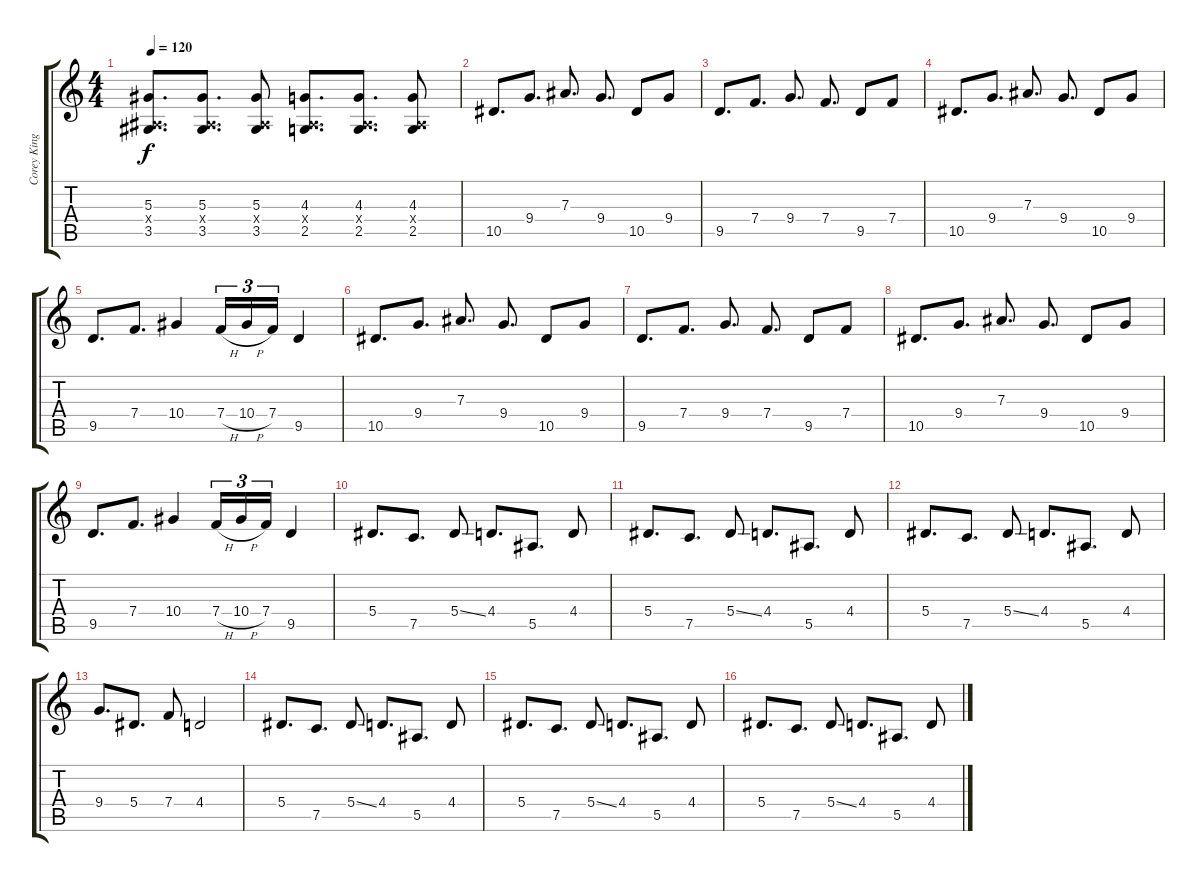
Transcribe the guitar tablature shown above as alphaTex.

\track ("Corey King Beaulieu" "Corey King") {instrument overdrivenguitar}
\staff {score tabs}
\tuning (C4 G3 Eb3 Bb2 F2 C2) {hide}
\ts (4 4)
\tempo 120
\clef g2
\ks c
(5.3 0.4{x} 3.5).8{d dy f} (5.3 0.4{x} 3.5).8{d} (5.3 0.4{x} 3.5).8 (4.3 0.4{x} 2.5).8{d} (4.3 0.4{x} 2.5).8{d} (4.3 0.4{x} 2.5).8 |
10.5.8{d beam Up} 9.4.8{d beam Up} 7.3.8{d} 9.4.8{d} 10.5.8 9.4.8 |
9.5.8{d} 7.4.8{d} 9.4.8{d} 7.4.8{d} 9.5.8 7.4.8 |
10.5.8{d} 9.4.8{d} 7.3.8{d} 9.4.8{d} 10.5.8 9.4.8 |
9.5.8{d} 7.4.8{d} 10.4.4 7.4{h}.16{tu (3 2)} 10.4{h}.16{tu (3 2)} 7.4.16{tu (3 2)} 9.5.4 |
10.5.8{d beam Up} 9.4.8{d beam Up} 7.3.8{d} 9.4.8{d} 10.5.8 9.4.8 |
9.5.8{d} 7.4.8{d} 9.4.8{d} 7.4.8{d} 9.5.8 7.4.8 |
10.5.8{d} 9.4.8{d} 7.3.8{d} 9.4.8{d} 10.5.8 9.4.8 |
9.5.8{d} 7.4.8{d} 10.4.4 7.4{h}.16{tu (3 2)} 10.4{h}.16{tu (3 2)} 7.4.16{tu (3 2)} 9.5.4 |
5.4.8{d} 7.5.8{d} 5.4{ss}.8 4.4.8{d} 5.5.8{d} 4.4.8 |
5.4.8{d} 7.5.8{d} 5.4{ss}.8 4.4.8{d} 5.5.8{d} 4.4.8 |
5.4.8{d} 7.5.8{d} 5.4{ss}.8 4.4.8{d} 5.5.8{d} 4.4.8 |
9.4.8{d} 5.4.8{d} 7.4.8 4.4.2 |
5.4.8{d} 7.5.8{d} 5.4{ss}.8 4.4.8{d} 5.5.8{d} 4.4.8 |
5.4.8{d} 7.5.8{d} 5.4{ss}.8 4.4.8{d} 5.5.8{d} 4.4.8 |
5.4.8{d} 7.5.8{d} 5.4{ss}.8 4.4.8{d} 5.5.8{d} 4.4.8
